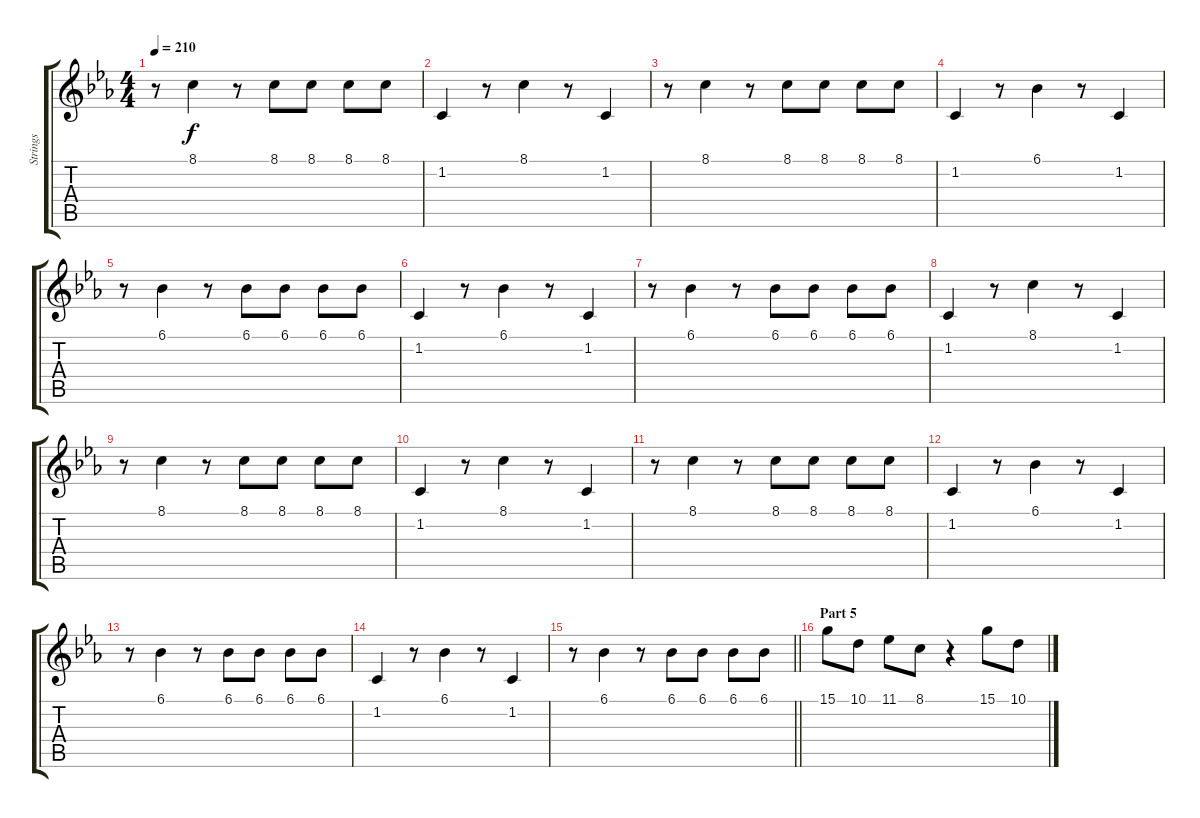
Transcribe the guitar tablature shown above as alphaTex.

\track ("Strings" "Strings") {instrument stringensemble1}
\staff {score tabs}
\tuning (E4 B3 G3 D3 A2 E2) {hide}
\ts (4 4)
\tempo 210
\clef g2
\ks cminor
r.8{dy f} 8.1.4 r.8 8.1.8 8.1.8 8.1.8 8.1.8 |
1.2.4 r.8 8.1.4 r.8 1.2.4 |
r.8 8.1.4 r.8 8.1.8 8.1.8 8.1.8 8.1.8 |
1.2.4 r.8 6.1.4 r.8 1.2.4 |
r.8 6.1.4 r.8 6.1.8 6.1.8 6.1.8 6.1.8 |
1.2.4 r.8 6.1.4 r.8 1.2.4 |
r.8 6.1.4 r.8 6.1.8 6.1.8 6.1.8 6.1.8 |
1.2.4 r.8 8.1.4 r.8 1.2.4 |
r.8 8.1.4 r.8 8.1.8 8.1.8 8.1.8 8.1.8 |
1.2.4 r.8 8.1.4 r.8 1.2.4 |
r.8 8.1.4 r.8 8.1.8 8.1.8 8.1.8 8.1.8 |
1.2.4 r.8 6.1.4 r.8 1.2.4 |
r.8 6.1.4 r.8 6.1.8 6.1.8 6.1.8 6.1.8 |
1.2.4 r.8 6.1.4 r.8 1.2.4 |
\barLineRight lightlight
r.8 6.1.4 r.8 6.1.8 6.1.8 6.1.8 6.1.8 |
\section ("" "Part 5")
15.1.8 10.1.8 11.1.8 8.1.8 r.4 15.1.8 10.1.8
